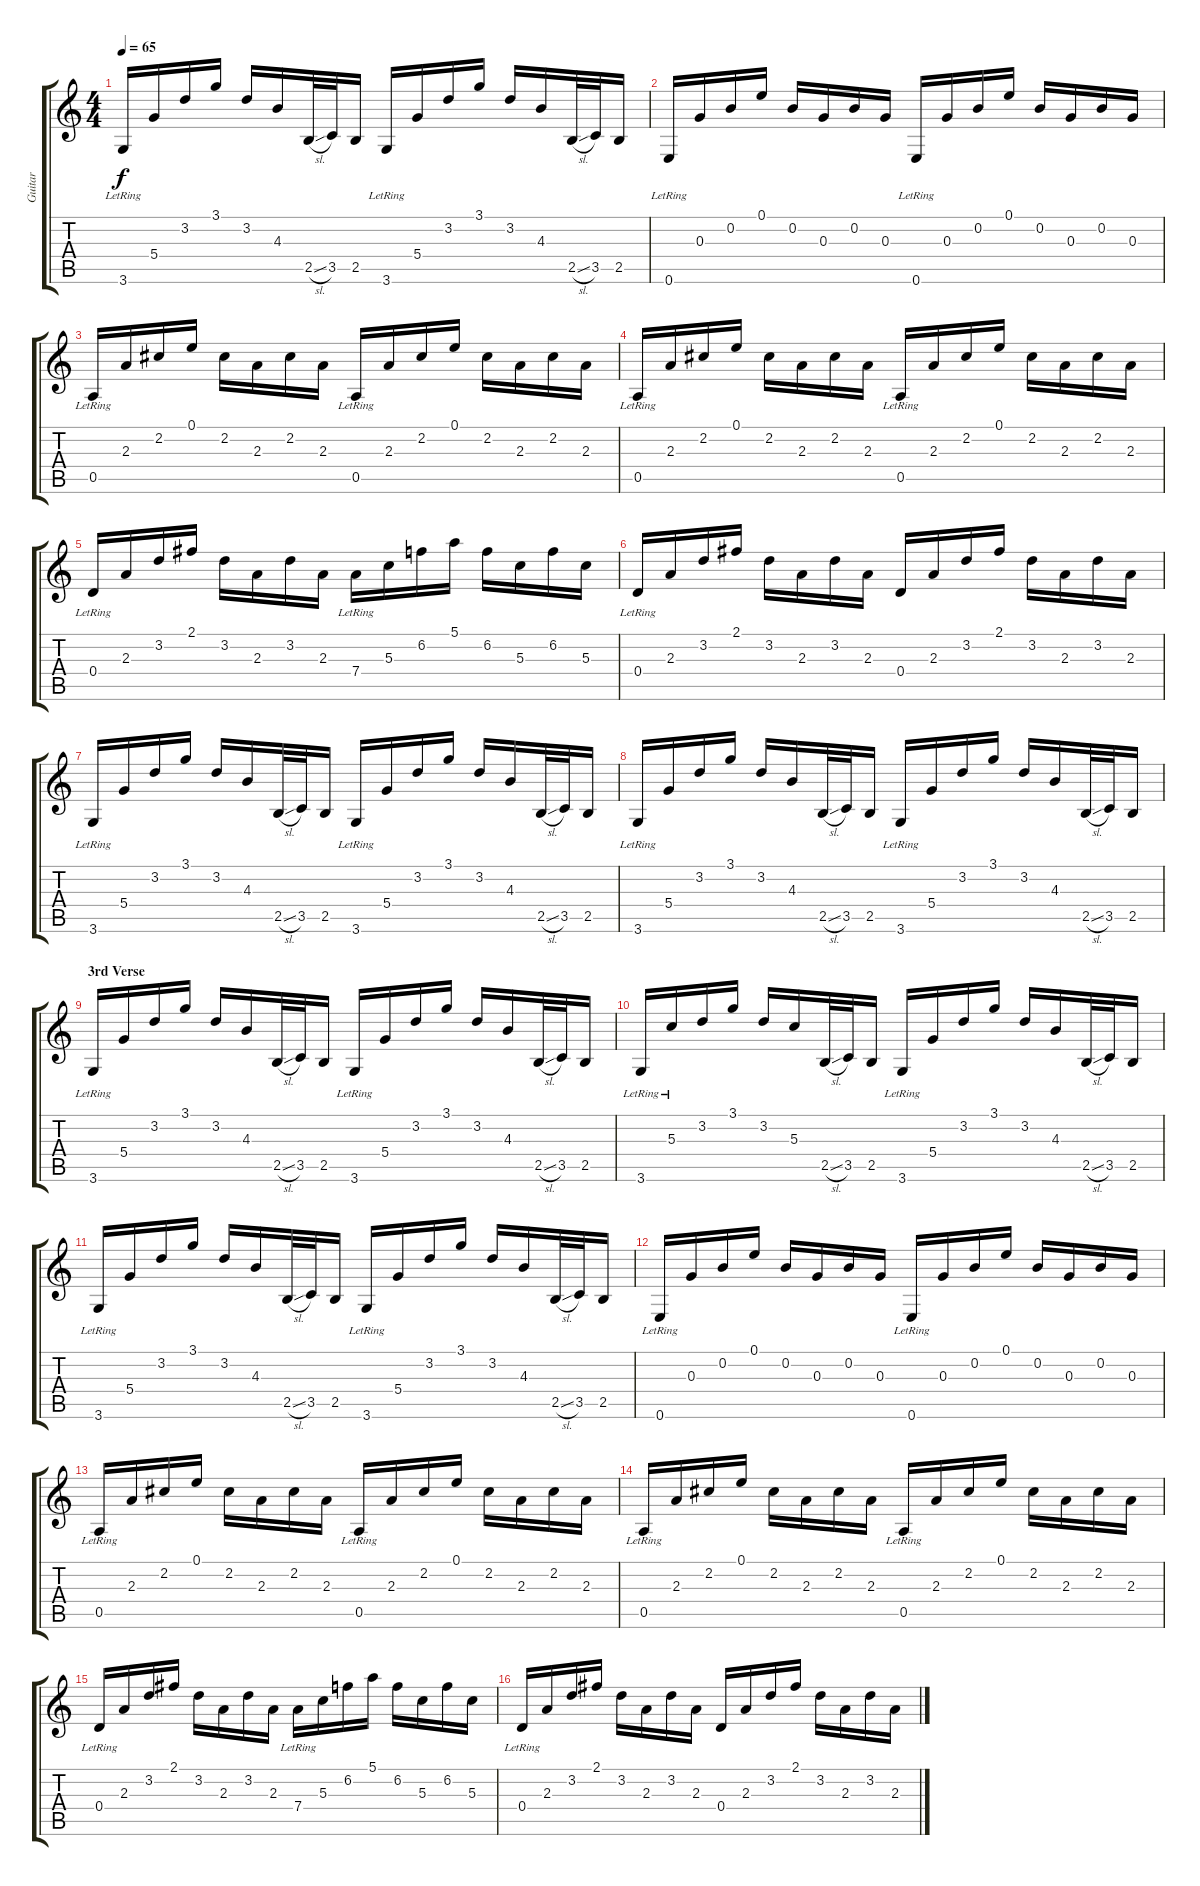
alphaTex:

\track ("Guitar" "Guitar") {instrument acousticguitarsteel}
\staff {score tabs}
\tuning (E4 B3 G3 D3 A2 E2) {hide}
\ts (4 4)
\tempo 65
\clef g2
\ks c
3.6{lr}.16{dy f} 5.4.16 3.2.16 3.1.16 3.2.16 4.3.16 2.5{sl}.32 3.5.32 2.5.16 3.6{lr}.16 5.4.16 3.2.16 3.1.16 3.2.16 4.3.16 2.5{sl}.32 3.5.32 2.5.16 |
0.6{lr}.16 0.3.16 0.2.16 0.1.16 0.2.16 0.3.16 0.2.16 0.3.16 0.6{lr}.16 0.3.16 0.2.16 0.1.16 0.2.16 0.3.16 0.2.16 0.3.16 |
0.5{lr}.16 2.3.16 2.2.16 0.1.16 2.2.16 2.3.16 2.2.16 2.3.16 0.5{lr}.16 2.3.16 2.2.16 0.1.16 2.2.16 2.3.16 2.2.16 2.3.16 |
0.5{lr}.16 2.3.16 2.2.16 0.1.16 2.2.16 2.3.16 2.2.16 2.3.16 0.5{lr}.16 2.3.16 2.2.16 0.1.16 2.2.16 2.3.16 2.2.16 2.3.16 |
0.4{lr}.16 2.3.16 3.2.16 2.1.16 3.2.16 2.3.16 3.2.16 2.3.16 7.4{lr}.16 5.3.16 6.2.16 5.1.16 6.2.16 5.3.16 6.2.16 5.3.16 |
0.4{lr}.16 2.3.16 3.2.16 2.1.16 3.2.16 2.3.16 3.2.16 2.3.16 0.4.16 2.3.16 3.2.16 2.1.16 3.2.16 2.3.16 3.2.16 2.3.16 |
3.6{lr}.16 5.4.16 3.2.16 3.1.16 3.2.16 4.3.16 2.5{sl}.32 3.5.32 2.5.16 3.6{lr}.16 5.4.16 3.2.16 3.1.16 3.2.16 4.3.16 2.5{sl}.32 3.5.32 2.5.16 |
3.6{lr}.16 5.4.16 3.2.16 3.1.16 3.2.16 4.3.16 2.5{sl}.32 3.5.32 2.5.16 3.6{lr}.16 5.4.16 3.2.16 3.1.16 3.2.16 4.3.16 2.5{sl}.32 3.5.32 2.5.16 |
\section ("" "3rd Verse")
3.6{lr}.16 5.4.16 3.2.16 3.1.16 3.2.16 4.3.16 2.5{sl}.32 3.5.32 2.5.16 3.6{lr}.16 5.4.16 3.2.16 3.1.16 3.2.16 4.3.16 2.5{sl}.32 3.5.32 2.5.16 |
3.6{lr}.16 5.3{lr}.16 3.2.16 3.1.16 3.2.16 5.3.16 2.5{sl}.32 3.5.32 2.5.16 3.6{lr}.16 5.4.16 3.2.16 3.1.16 3.2.16 4.3.16 2.5{sl}.32 3.5.32 2.5.16 |
3.6{lr}.16 5.4.16 3.2.16 3.1.16 3.2.16 4.3.16 2.5{sl}.32 3.5.32 2.5.16 3.6{lr}.16 5.4.16 3.2.16 3.1.16 3.2.16 4.3.16 2.5{sl}.32 3.5.32 2.5.16 |
0.6{lr}.16 0.3.16 0.2.16 0.1.16 0.2.16 0.3.16 0.2.16 0.3.16 0.6{lr}.16 0.3.16 0.2.16 0.1.16 0.2.16 0.3.16 0.2.16 0.3.16 |
0.5{lr}.16 2.3.16 2.2.16 0.1.16 2.2.16 2.3.16 2.2.16 2.3.16 0.5{lr}.16 2.3.16 2.2.16 0.1.16 2.2.16 2.3.16 2.2.16 2.3.16 |
0.5{lr}.16 2.3.16 2.2.16 0.1.16 2.2.16 2.3.16 2.2.16 2.3.16 0.5{lr}.16 2.3.16 2.2.16 0.1.16 2.2.16 2.3.16 2.2.16 2.3.16 |
0.4{lr}.16 2.3.16 3.2.16 2.1.16 3.2.16 2.3.16 3.2.16 2.3.16 7.4{lr}.16 5.3.16 6.2.16 5.1.16 6.2.16 5.3.16 6.2.16 5.3.16 |
0.4{lr}.16 2.3.16 3.2.16 2.1.16 3.2.16 2.3.16 3.2.16 2.3.16 0.4.16 2.3.16 3.2.16 2.1.16 3.2.16 2.3.16 3.2.16 2.3.16
